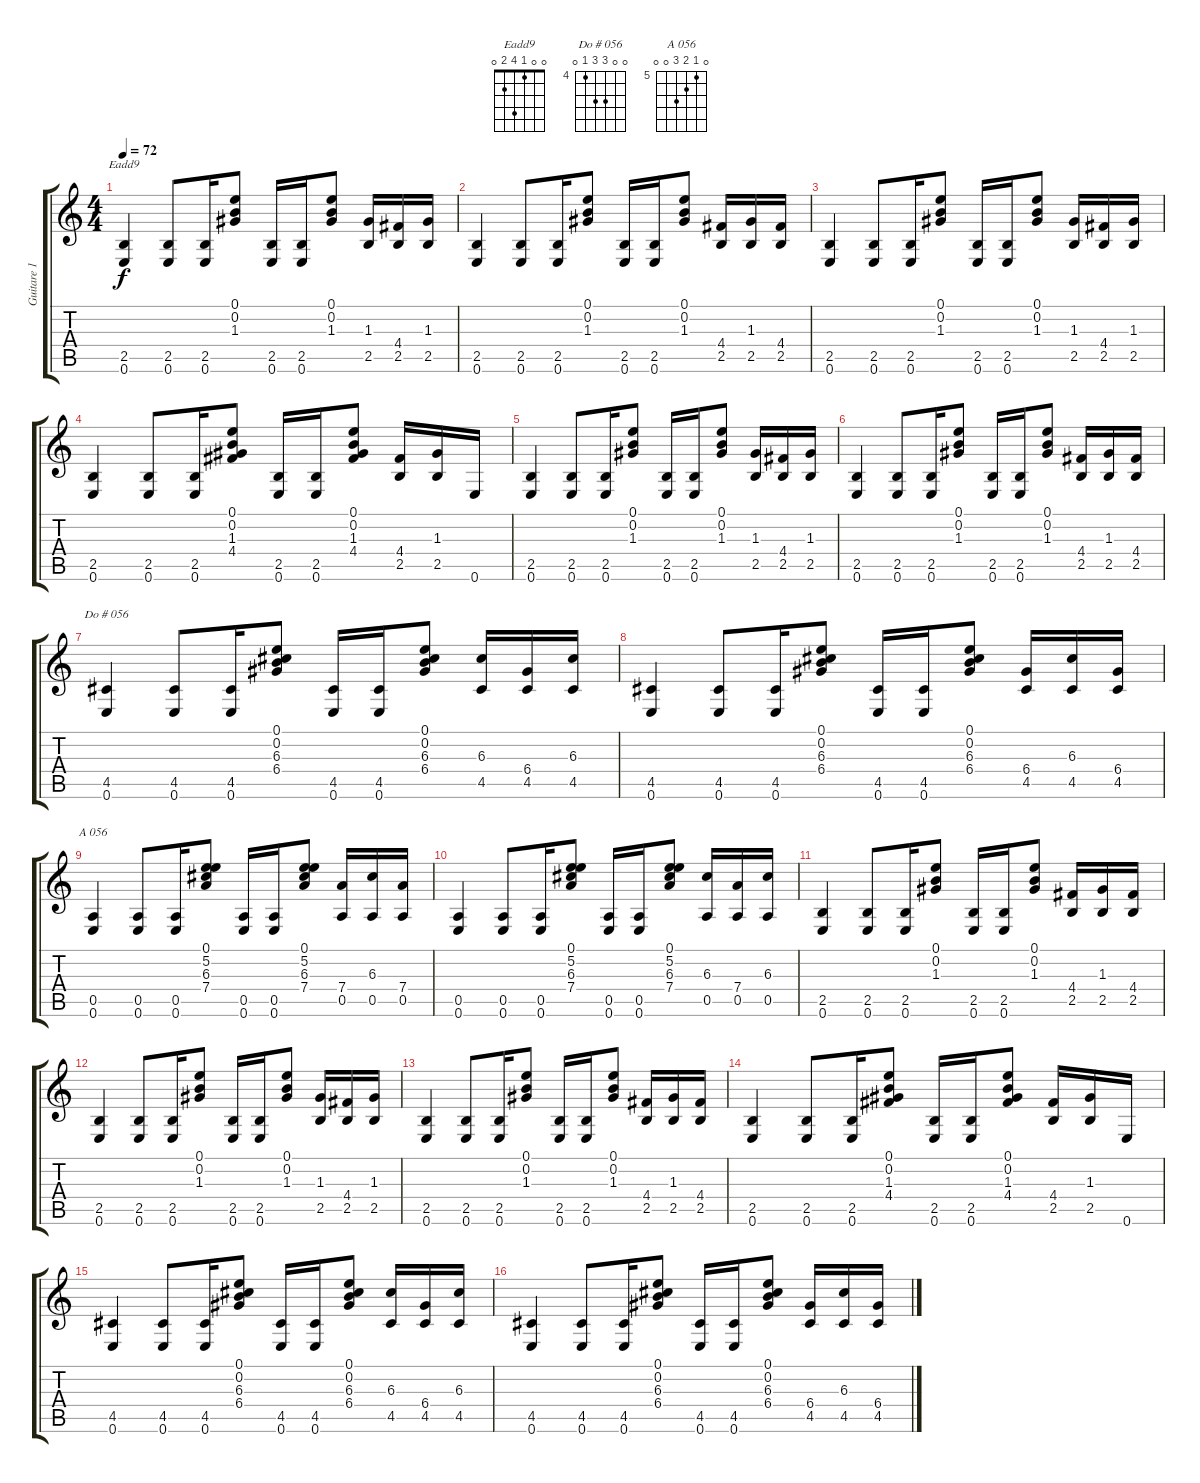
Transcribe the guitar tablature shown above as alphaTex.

\track ("Guitare 1" "Guitare 1") {instrument acousticguitarsteel}
\staff {score tabs}
\tuning (E4 B3 G3 D3 A2 E2) {hide}
\chord ("Eadd9" 0 0 1 4 2 0)
\chord ("Do # 056" 0 0 6 6 4 0) {firstfret 4}
\chord ("A 056" 0 5 6 7 0 0) {firstfret 5}
\ts (4 4)
\tempo 72
\clef g2
\ks c
(2.5 0.6).4{ch "Eadd9" dy f volume 8 instrument acousticguitarsteel} (2.5 0.6).8 (2.5 0.6).16 (0.1 0.2 1.3).8 (2.5 0.6).16 (2.5 0.6).16 (0.1 0.2 1.3).8 (1.3 2.5).16 (4.4 2.5).16 (1.3 2.5).16 |
(2.5 0.6).4 (2.5 0.6).8 (2.5 0.6).16 (0.1 0.2 1.3).8 (2.5 0.6).16 (2.5 0.6).16 (0.1 0.2 1.3).8 (4.4 2.5).16 (1.3 2.5).16 (4.4 2.5).16 |
(2.5 0.6).4 (2.5 0.6).8 (2.5 0.6).16 (0.1 0.2 1.3).8 (2.5 0.6).16 (2.5 0.6).16 (0.1 0.2 1.3).8 (1.3 2.5).16 (4.4 2.5).16 (1.3 2.5).16 |
(2.5 0.6).4 (2.5 0.6).8 (2.5 0.6).16 (0.1 0.2 1.3 4.4).8 (2.5 0.6).16 (2.5 0.6).16 (0.1 0.2 1.3 4.4).8 (4.4 2.5).16 (1.3 2.5).16 0.6.16 |
(2.5 0.6).4 (2.5 0.6).8 (2.5 0.6).16 (0.1 0.2 1.3).8 (2.5 0.6).16 (2.5 0.6).16 (0.1 0.2 1.3).8 (1.3 2.5).16 (4.4 2.5).16 (1.3 2.5).16 |
(2.5 0.6).4 (2.5 0.6).8 (2.5 0.6).16 (0.1 0.2 1.3).8 (2.5 0.6).16 (2.5 0.6).16 (0.1 0.2 1.3).8 (4.4 2.5).16 (1.3 2.5).16 (4.4 2.5).16 |
(4.5 0.6).4{ch "Do # 056"} (4.5 0.6).8 (4.5 0.6).16 (0.1 0.2 6.3 6.4).8 (4.5 0.6).16 (4.5 0.6).16 (0.1 0.2 6.3 6.4).8 (6.3 4.5).16 (6.4 4.5).16 (6.3 4.5).16 |
(4.5 0.6).4 (4.5 0.6).8 (4.5 0.6).16 (0.1 0.2 6.3 6.4).8 (4.5 0.6).16 (4.5 0.6).16 (0.1 0.2 6.3 6.4).8 (6.4 4.5).16 (6.3 4.5).16 (6.4 4.5).16 |
(0.5 0.6).4{ch "A 056"} (0.5 0.6).8 (0.5 0.6).16 (0.1 5.2 6.3 7.4).8 (0.5 0.6).16 (0.5 0.6).16 (0.1 5.2 6.3 7.4).8 (7.4 0.5).16 (6.3 0.5).16 (7.4 0.5).16 |
(0.5 0.6).4 (0.5 0.6).8 (0.5 0.6).16 (0.1 5.2 6.3 7.4).8 (0.5 0.6).16 (0.5 0.6).16 (0.1 5.2 6.3 7.4).8 (6.3 0.5).16 (7.4 0.5).16 (6.3 0.5).16 |
(2.5 0.6).4 (2.5 0.6).8 (2.5 0.6).16 (0.1 0.2 1.3).8 (2.5 0.6).16 (2.5 0.6).16 (0.1 0.2 1.3).8 (4.4 2.5).16 (1.3 2.5).16 (4.4 2.5).16 |
(2.5 0.6).4 (2.5 0.6).8 (2.5 0.6).16 (0.1 0.2 1.3).8 (2.5 0.6).16 (2.5 0.6).16 (0.1 0.2 1.3).8 (1.3 2.5).16 (4.4 2.5).16 (1.3 2.5).16 |
(2.5 0.6).4 (2.5 0.6).8 (2.5 0.6).16 (0.1 0.2 1.3).8 (2.5 0.6).16 (2.5 0.6).16 (0.1 0.2 1.3).8 (4.4 2.5).16 (1.3 2.5).16 (4.4 2.5).16 |
(2.5 0.6).4 (2.5 0.6).8 (2.5 0.6).16 (0.1 0.2 1.3 4.4).8 (2.5 0.6).16 (2.5 0.6).16 (0.1 0.2 1.3 4.4).8 (4.4 2.5).16 (1.3 2.5).16 0.6.16 |
(4.5 0.6).4 (4.5 0.6).8 (4.5 0.6).16 (0.1 0.2 6.3 6.4).8 (4.5 0.6).16 (4.5 0.6).16 (0.1 0.2 6.3 6.4).8 (6.3 4.5).16 (6.4 4.5).16 (6.3 4.5).16 |
(4.5 0.6).4 (4.5 0.6).8 (4.5 0.6).16 (0.1 0.2 6.3 6.4).8 (4.5 0.6).16 (4.5 0.6).16 (0.1 0.2 6.3 6.4).8 (6.4 4.5).16 (6.3 4.5).16 (6.4 4.5).16
